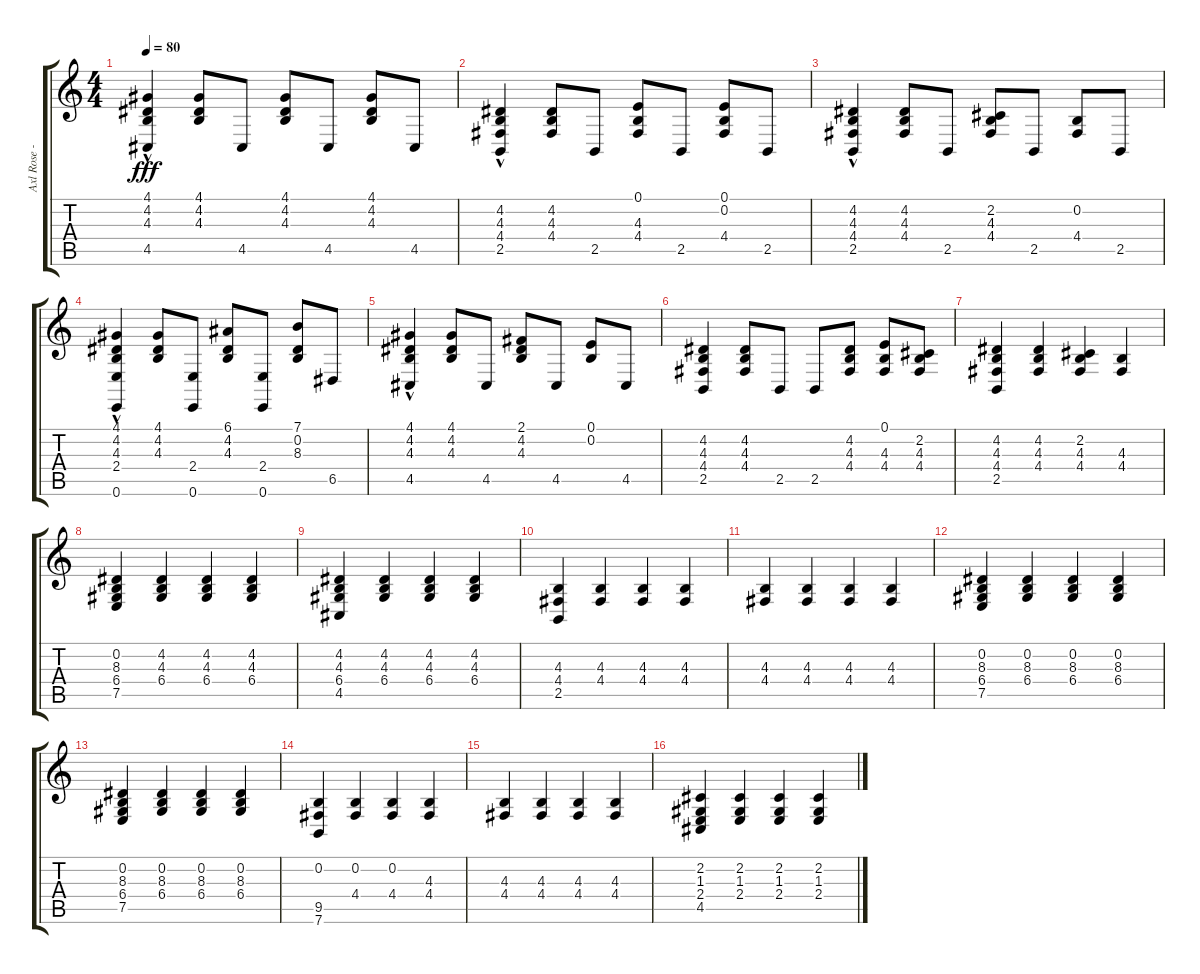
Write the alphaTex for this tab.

\track ("Axl Rose -Piano-" "Axl Rose -") {instrument acousticgrandpiano}
\staff {score tabs}
\tuning (E4 B3 G3 D3 A2 E2) {hide}
\ts (4 4)
\tempo 80
\clef g2
\ks c
(4.1 4.2 4.3 4.5{hac}).4{dy fff} (4.1 4.2 4.3).8 4.5.8 (4.1 4.2 4.3).8 4.5.8 (4.1 4.2 4.3).8 4.5.8 |
(4.2 4.3 4.4 2.5{hac}).4 (4.2 4.3 4.4).8 2.5.8 (0.1 4.3 4.4).8 2.5.8 (0.1 0.2 4.4).8 2.5.8 |
(4.2 4.3 4.4 2.5{hac}).4 (4.2 4.3 4.4).8 2.5.8 (2.2 4.3 4.4).8 2.5.8 (0.2 4.4).8 2.5.8 |
(4.1 4.2 4.3 2.4{hac} 0.6{hac}).4 (4.1 4.2 4.3).8 (2.4 0.6).8 (6.1 4.2 4.3).8 (2.4 0.6).8 (7.1 0.2 8.3).8 6.5.8 |
(4.1 4.2 4.3 4.5{hac}).4 (4.1 4.2 4.3).8 4.5.8 (2.1 4.2 4.3).8 4.5.8 (0.1 0.2).8 4.5.8 |
(4.2 4.3 4.4 2.5).4 (4.2 4.3 4.4).8 2.5.8 2.5.8 (4.2 4.3 4.4).8 (0.1 4.3 4.4).8 (2.2 4.3 4.4).8 |
(4.2 4.3 4.4 2.5).4 (4.2 4.3 4.4).4 (2.2 4.3 4.4).4 (4.3 4.4).4 |
(0.2 8.3 6.4 7.5).4 (4.2 4.3 6.4).4 (4.2 4.3 6.4).4 (4.2 4.3 6.4).4 |
(4.2 4.3 6.4 4.5).4 (4.2 4.3 6.4).4 (4.2 4.3 6.4).4 (4.2 4.3 6.4).4 |
(4.3 4.4 2.5).4 (4.3 4.4).4 (4.3 4.4).4 (4.3 4.4).4 |
(4.3 4.4).4 (4.3 4.4).4 (4.3 4.4).4 (4.3 4.4).4 |
(0.2 8.3 6.4 7.5).4 (0.2 8.3 6.4).4 (0.2 8.3 6.4).4 (0.2 8.3 6.4).4 |
(0.2 8.3 6.4 7.5).4 (0.2 8.3 6.4).4 (0.2 8.3 6.4).4 (0.2 8.3 6.4).4 |
(0.2 9.5 7.6).4 (0.2 4.4).4 (0.2 4.4).4 (4.3 4.4).4 |
(4.3 4.4).4 (4.3 4.4).4 (4.3 4.4).4 (4.3 4.4).4 |
(2.2 1.3 2.4 4.5).4 (2.2 1.3 2.4).4 (2.2 1.3 2.4).4 (2.2 1.3 2.4).4
